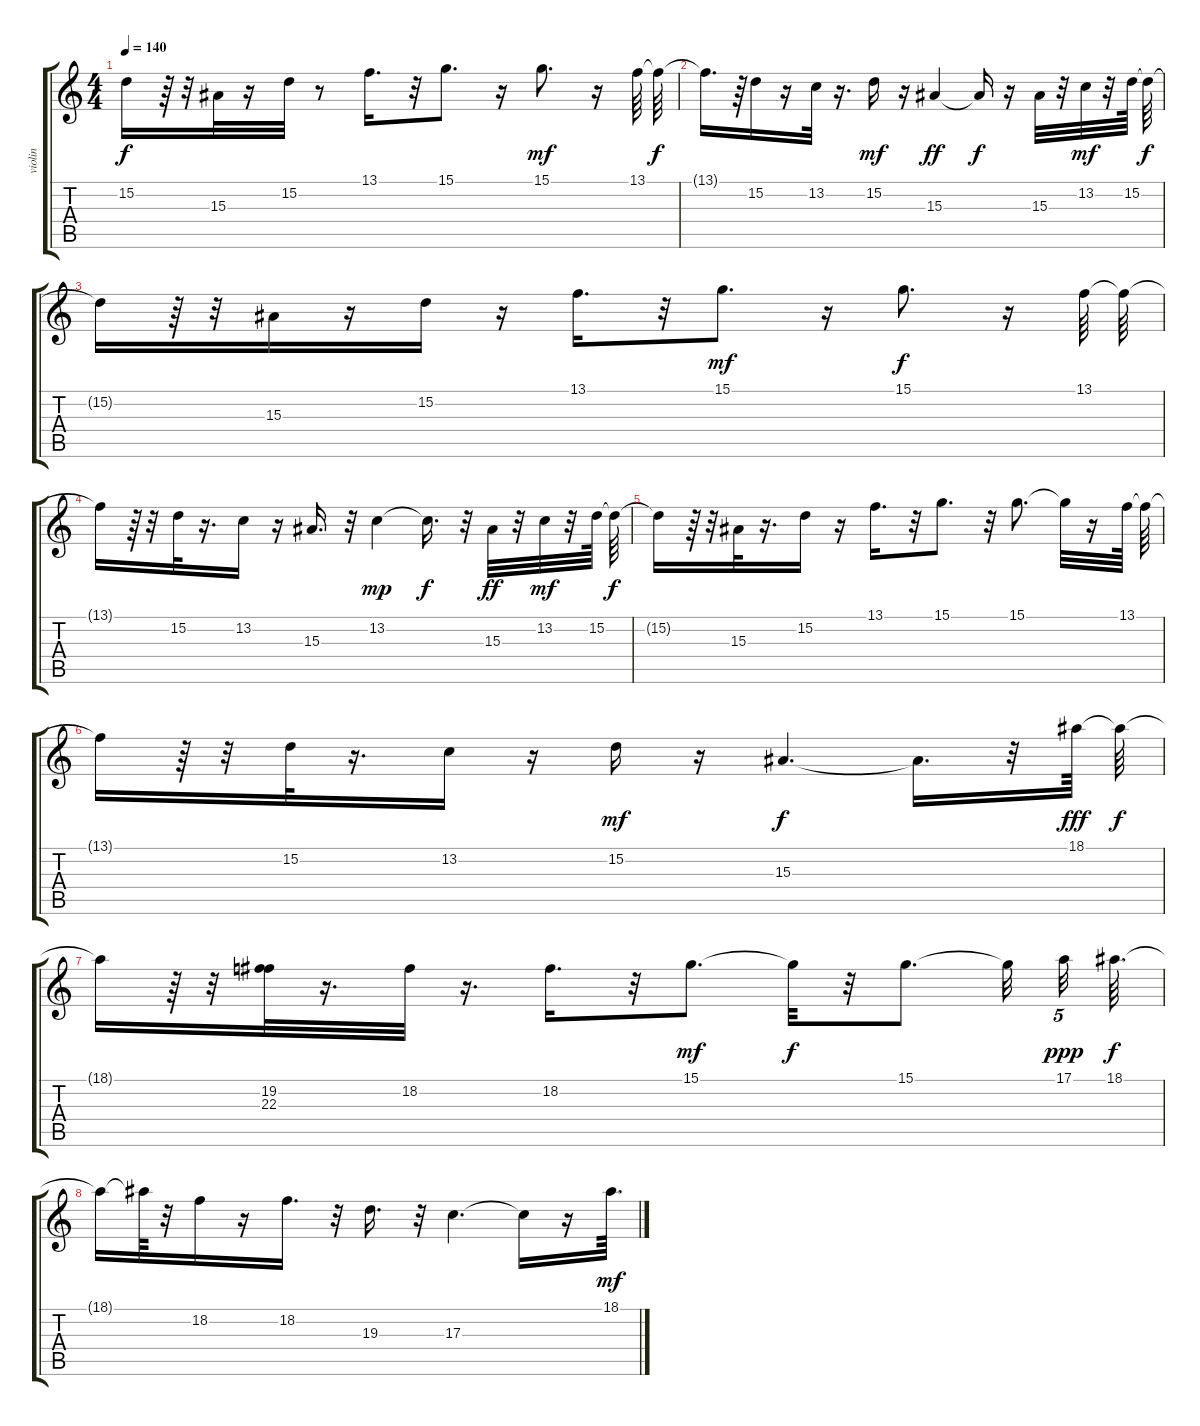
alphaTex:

\track ("violin" "violin") {instrument violin}
\staff {score tabs}
\tuning (E4 B3 G3 D3 A2 E2) {hide}
\ts (4 4)
\tempo 140
\clef g2
\ks c
15.2{t}.16{dy f} r.64 r.32 15.3.32 r.16 15.2.32 r.8 13.1.16{d} r.32 15.1.8{d} r.16 15.1.8{d dy mf} r.16 13.1.64 13.1{t}.64{dy f} |
13.1{t}.16{d} r.64 15.2.16 r.16 13.2.32 r.16{d} 15.2.16{dy mf} r.16 15.3.4{dy ff} 15.3{t}.16{dy f} r.16 15.3.32 r.32 13.2.32{dy mf} r.32 15.2.64 15.2{t}.64{dy f} |
15.2{t}.16 r.64 r.32 15.3.16 r.16 15.2.16 r.16 13.1.16{d} r.32 15.1.8{d dy mf} r.16 15.1.8{d dy f} r.16 13.1.64 13.1{t}.64 |
13.1{t}.16 r.64 r.32 15.2.32 r.16{d} 13.2.16 r.16 15.3.16{d} r.32 13.2.4{dy mp} 13.2{t}.16{d dy f} r.32 15.3.32{dy ff} r.32 13.2.32{dy mf} r.32 15.2.64 15.2{t}.64{dy f} |
15.2{t}.16 r.64 r.32 15.3.32 r.16{d} 15.2.16 r.16 13.1.16{d} r.32 15.1.8{d} r.32 15.1.8{d} 15.1{t}.32 r.16 13.1.64 13.1{t}.64 |
13.1{t}.16 r.64 r.32 15.2.32 r.16{d} 13.2.16 r.16 15.2.16{dy mf} r.16 15.3.4{d dy f} 15.3{t}.16{d} r.32 18.1.64{dy fff} 18.1{t}.64{dy f} |
18.1{t}.16 r.64 r.32 (19.2 22.3).32 r.16{d} 18.2.32 r.16{d} 18.2.16{d} r.32 15.1.8{d dy mf} 15.1{t}.32{dy f} r.32 15.1.8{d} 15.1{t}.32{beam splitsecondary} 17.1.32{tu (5 4) dy ppp} 18.1.64{d dy f} |
18.1{t}.16 18.1{t}.64 r.32 18.2.16 r.16 18.2.16{d} r.32 19.3.16{d} r.32 17.3.4{d} 17.3{t}.16 r.16 18.1.64{d dy mf}
